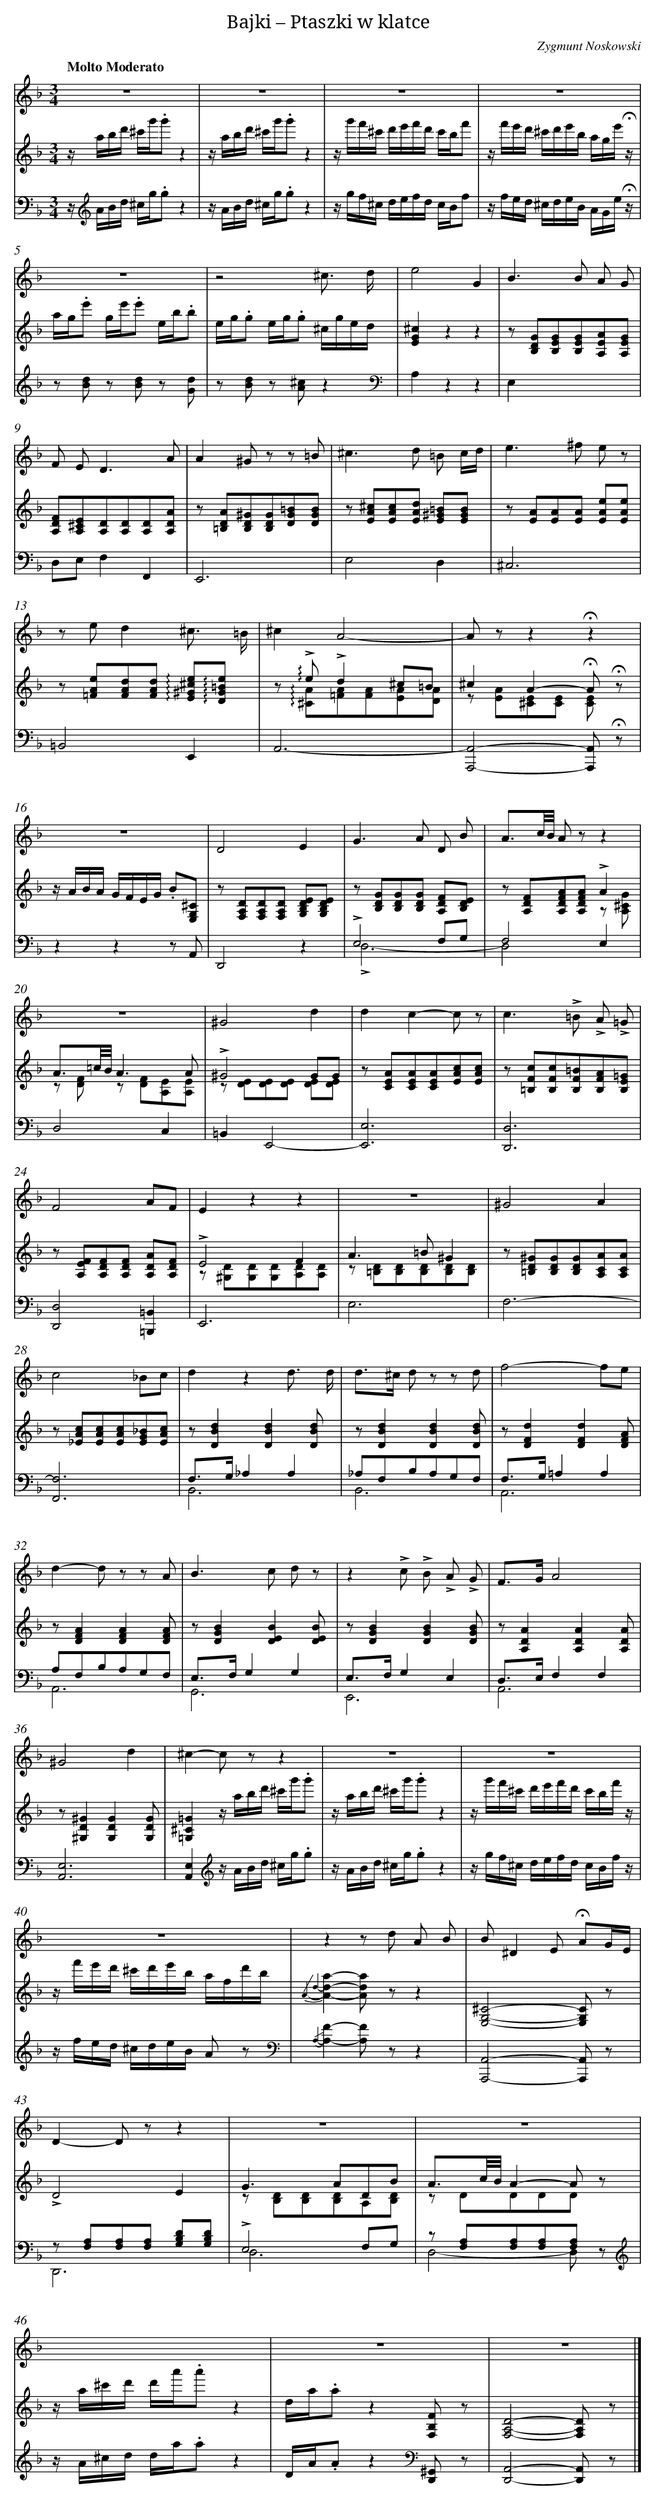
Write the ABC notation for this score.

X:1
T: Bajki – Ptaszki w klatce
C: Zygmunt Noskowski
L: 1/8
M: 3/4
Q: "Molto Moderato"
V: 1 clef=treble
V: 2 clef=treble
V: 3 clef=bass
K: F
[V:1] z6 |
[V:2] z/ a/b/d'/ ^c'/g'/.g'z2 |
[V:3] z/[K:clef=treble] A/B/d/ ^c/g/.gz2 |
[V:1] z6 |
[V:2] z/ a/b/d'/ ^c'/g'/.g'z2 |
[V:3] z/ A/B/d/ ^c/g/.gz2 |
[V:1] z6 |
[V:2] z/ g'/f'/^c'/ d'/e'/f'/d'/ c'/b/f' |
[V:3] z/ g/f/^c/ d/e/f/d/ c/B/f |
[V:1] z6 |
[V:2] z/ f'/e'/d'/ ^c'/d'/e'/b/ a/g/e'/ !fermata!z/ |
[V:3] z/ f/e/d/ ^c/d/e/B/ A/G/e/ !fermata!z/ |
[V:1] z6 |
[V:2] a/g/.e' g/e'/.e' e/b/.b |
[V:3] z [dB] z [dB] z [dG] |
[V:1] z4^c3/ d/ |
[V:2] e/g/.g e/g/.g ^c/g/e/d/ |
[V:3] z [dB] z [^cA]z2[K:clef=bass] |
[V:1] e4G2 |
[V:2] [^c2G2E2]z2z2 |
[V:3] A,2z2z2 |
[V:1] B2>B2 A G |
[V:2] z [GDB,][GEB,][GEB,][AEA,][GEA,] |
[V:3] E,2x2x2 |
[V:1] F E2<D2A |
[V:2] [FDA,][E^CA,][DA,][DA,][DA,][ADA,] |
[V:3] D,E,F,2F,,2 |
[V:1] A2^G z z =B |
[V:2] z [AD=B,][^GDB,][GDB,][=BGD][BGD] |
[V:3] E,,6 |
[V:1] ^c2>d2 =B c/d/ |
[V:2] z [^cAE][cAE][dAE] [=B^GE][BGE] |
[V:3] E,4D,2 |
[V:1] e2>^f2 e z |
[V:2] z [AE][AE][AE] [eAE][eAE] |
[V:3] ^C,6 |
[V:1] z ed2^c3/ =B/ |
[V:2] z [eA=F][dAF][dAF] !arpeggio![e^c^GE]!arpeggio![e=BGD] |
[V:3] =B,,4E,,2 |
[V:1] ^c2A4- |
[V:2] z !accent!!arpeggio!e!accent!d2^c=B & x !arpeggio![A^C][A=F][AF][AE][AD] |
[V:3] A,,6- |
[V:1] A zz2!fermata!z2 |
[V:2] ^c2A2-!fermata!A !fermata!z & z [AE][E^C][EC] [EC] x |
[V:3] [A,,4A,,,4]-[A,,A,,,] !fermata!z |
[V:1] z6 |
[V:2] z/ A/B/A/ G/F/E/G/ .B[^CG,E,] |
[V:3] z2z2z A,, |
[V:1] D4E2 |
[V:2] z [DA,F,][DA,F,][DA,F,] [EDB,G,][EDB,G,] |
[V:3] D,,4z2 |
[V:1] G2>A2 D B |
[V:2] z [GDB,][GDB,][GDB,] [FDA,][EDB,] |
[V:3] !accent!E,4F,G, & !accent!D,6- |
[V:1] A3/c//B// A zz2 |
[V:2] z [FDA,][AFDA,][AFDA,]!accent!A2 & x4z [G^CA,] |
[V:3] F,4E,2 & D,4x2 |
[V:1] z6 |
[V:2] A3/=c//B//A3A & z [FD] z [FD][EA,][EA,] |
[V:3] D,4C,2 |
[V:1] ^G4d2 |
[V:2] !accent!^G4GG & z [ED][ED][ED] [ED][ED] |
[V:3] =B,,2E,,4- |
[V:1] d2c2-c z |
[V:2] z [AEC][AEC][AEC][cAE][cAE] |
[V:3] [E,6E,,6] |
[V:1] c2>!accent!=B2 !accent!A !accent!=G |
[V:2] z [cF=B,][cFB,][=BFB,][AFB,][=GEB,] |
[V:3] [D,6D,,6] |
[V:1] F4AF |
[V:2] z [FEA,][FDA,][FDA,] [ADA,][FDA,] |
[V:3] [D,4D,,4][=B,,2=B,,,2] |
[V:1] E2z2z2 |
[V:2] !accent!E4F2 & z [D^G,][DG,][DG,][DA,][DA,] |
[V:3] E,,6 |
[V:1] z6 |
[V:2] A2>=B2^G2 & z [D=B,][DB,][DB,][DB,][DB,] |
[V:3] E,6 |
[V:1] ^G4A2 |
[V:2] z [^GD=B,][GDB,][GDB,][ACA,][ACA,] |
[V:3] F,6- |
[V:1] c4_Bc |
[V:2] z [cA_E][cAE][cAE][_BGE][cAE] |
[V:3] [F,6F,,6] |
[V:1] d2z2d3/ d/ |
[V:2] z[d2B2D2][d2B2D2][dBD] |
[V:3] F,>G,_A,2A,2 & B,,6 |
[V:1] d>^c d z z d |
[V:2] z[d2B2D2][d2B2D2][dBD] |
[V:3] _A,F,B,A,G,F, & B,,6 |
[V:1] f4-fe |
[V:2] z[d2F2D2][d2F2D2][AFD] |
[V:3] F,>G,=A,2A,2 & A,,6 |
[V:1] d2-d z z A |
[V:2] z[A2F2D2][A2F2D2][AFD] |
[V:3] A,F,B,A,G,F, & A,,6 |
[V:1] B2>c2 d z |
[V:2] z[B2G2D2][B2E2D2][BED] |
[V:3] E,>F,G,2G,2 & G,,6 |
[V:1] z2!accent!c !accent!B !accent!A !accent!G |
[V:2] z[B2G2D2][B2G2D2][BGD] |
[V:3] E,>F,G,2E,2 & E,,6 |
[V:1] F>GA4 |
[V:2] z[A2D2A,2][A2D2A,2][ADA,] |
[V:3] D,>E,F,2F,2 & A,,6 |
[V:1] ^G4d2 |
[V:2] z[^G2D2^G,2][G2D2G,2][GDG,] |
[V:3] [E,6A,,6] |
[V:1] ^c2-c zz2 |
[V:2] [=G2^C2=G,2]z/ a/b/d'/ ^c'/g'/.g' |
[V:3] [E,2A,,2][K:clef=treble]z/ A/B/d/ ^c/g/.g |
[V:1] z6 |
[V:2] z/ a/b/d'/ ^c'/g'/.g'z2 |
[V:3] z/ A/B/d/ ^c/g/.gz2 |
[V:1] z6 |
[V:2] z/ g'/f'/^c'/ d'/e'/f'/d'/ c'/b/f'/ z/ |
[V:3] z/ g/f/^c/ d/e/f/d/ c/B/f/ z/ |
[V:1] z6 |
[V:2] z/ f'/e'/d'/ ^c'/d'/e'/b/ a/f/d'/b/ |
[V:3] z/ f/e/d/ ^c/d/e/B/ A z[K:clef=bass] |
[V:1] z2z d A B |
[V:2] {/A4- d4-}[a2d2A2]-[adA] zz2 |
[V:3] {/A,2-}[F2A,2]-[FA,] zz2 |
[V:1] B^D2E !fermata!AG/E/ |
[V:2] [^C4G,4E,4]-[CG,E,] z |
[V:3] [A,,4A,,,4]-[A,,A,,,] z |
[V:1] D2-D zz2 |
[V:2] !accent!D4E2 |
[V:3] z [A,F,][A,F,][A,F,] [DB,G,][DB,G,] & D,,6 |
[V:1] z6 |
[V:2] G2>A2DB & z [DB,][DB,][DB,]A,[DB,] |
[V:3] !accent!E,4F,G, & D,6 |
[V:1] z6 |
[V:2] A3/c//B//A2-A z & z DDDD x |
[V:3] z [A,F,][A,F,][A,F,][A,F,] z & D,4-D, x |
[V:1] x6 |
[V:2] z/ a/^c'/d'/ d'/a'/.a'z2 |
[V:3] [K:clef=treble]z/ A/^c/d/ d/a/.az2 |
[V:1] z6 |
[V:2] d/a/.az2[FB,F,] z |
[V:3] D/A/.Az2[K:clef=bass][^G,,D,,] z |
[V:1] z6 |]
[V:2] [D4A,4F,4]-[DA,F,] z |]
[V:3] [A,,4D,,4]-[A,,D,,] z |]
